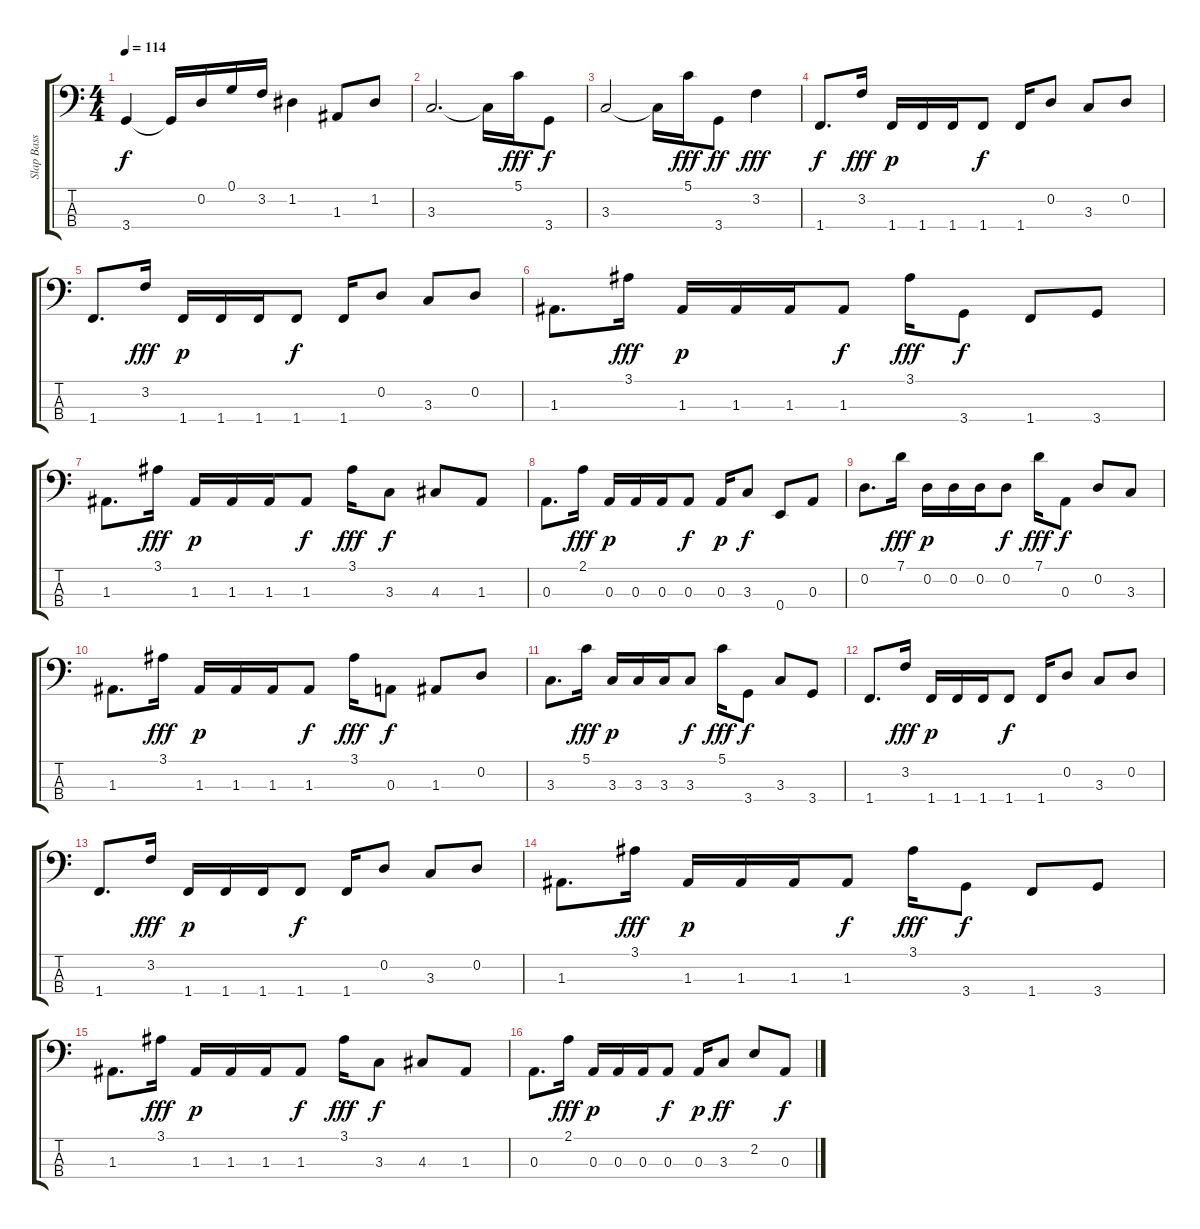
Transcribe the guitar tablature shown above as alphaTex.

\track ("Slap Bass 1" "Slap Bass ") {instrument slapbass1}
\staff {score tabs}
\tuning (G2 D2 A1 E1) {hide}
\ts (4 4)
\tempo 114
\clef f4
\ks c
3.4.4{dy f} 3.4{t}.16 0.2.16 0.1.16 3.2.16 1.2.4 1.3.8 1.2.8 |
3.3.2{d} 3.3{t}.16 5.1.16{dy fff} 3.4.8{dy f} |
3.3.2 3.3{t}.16 5.1.16{dy fff} 3.4.8{dy ff} 3.2.4{dy fff} |
1.4.8{d dy f} 3.2.16{dy fff} 1.4.16{dy p} 1.4.16 1.4.16 1.4.8{dy f} 1.4.16 0.2.8 3.3.8 0.2.8 |
1.4.8{d} 3.2.16{dy fff} 1.4.16{dy p} 1.4.16 1.4.16 1.4.8{dy f} 1.4.16 0.2.8 3.3.8 0.2.8 |
1.3.8{d} 3.1.16{dy fff} 1.3.16{dy p} 1.3.16 1.3.16 1.3.8{dy f} 3.1.16{dy fff} 3.4.8{dy f} 1.4.8 3.4.8 |
1.3.8{d} 3.1.16{dy fff} 1.3.16{dy p} 1.3.16 1.3.16 1.3.8{dy f} 3.1.16{dy fff} 3.3.8{dy f} 4.3.8 1.3.8 |
0.3.8{d} 2.1.16{dy fff} 0.3.16{dy p} 0.3.16 0.3.16 0.3.8{dy f} 0.3.16{dy p} 3.3.8{dy f} 0.4.8 0.3.8 |
0.2.8{d} 7.1.16{dy fff} 0.2.16{dy p} 0.2.16 0.2.16 0.2.8{dy f} 7.1.16{dy fff} 0.3.8{dy f} 0.2.8 3.3.8 |
1.3.8{d} 3.1.16{dy fff} 1.3.16{dy p} 1.3.16 1.3.16 1.3.8{dy f} 3.1.16{dy fff} 0.3.8{dy f} 1.3.8 0.2.8 |
3.3.8{d} 5.1.16{dy fff} 3.3.16{dy p} 3.3.16 3.3.16 3.3.8{dy f} 5.1.16{dy fff} 3.4.8{dy f} 3.3.8 3.4.8 |
1.4.8{d} 3.2.16{dy fff} 1.4.16{dy p} 1.4.16 1.4.16 1.4.8{dy f} 1.4.16 0.2.8 3.3.8 0.2.8 |
1.4.8{d} 3.2.16{dy fff} 1.4.16{dy p} 1.4.16 1.4.16 1.4.8{dy f} 1.4.16 0.2.8 3.3.8 0.2.8 |
1.3.8{d} 3.1.16{dy fff} 1.3.16{dy p} 1.3.16 1.3.16 1.3.8{dy f} 3.1.16{dy fff} 3.4.8{dy f} 1.4.8 3.4.8 |
1.3.8{d} 3.1.16{dy fff} 1.3.16{dy p} 1.3.16 1.3.16 1.3.8{dy f} 3.1.16{dy fff} 3.3.8{dy f} 4.3.8 1.3.8 |
0.3.8{d} 2.1.16{dy fff} 0.3.16{dy p} 0.3.16 0.3.16 0.3.8{dy f} 0.3.16{dy p} 3.3.8{dy ff} 2.2.8 0.3.8{dy f}
